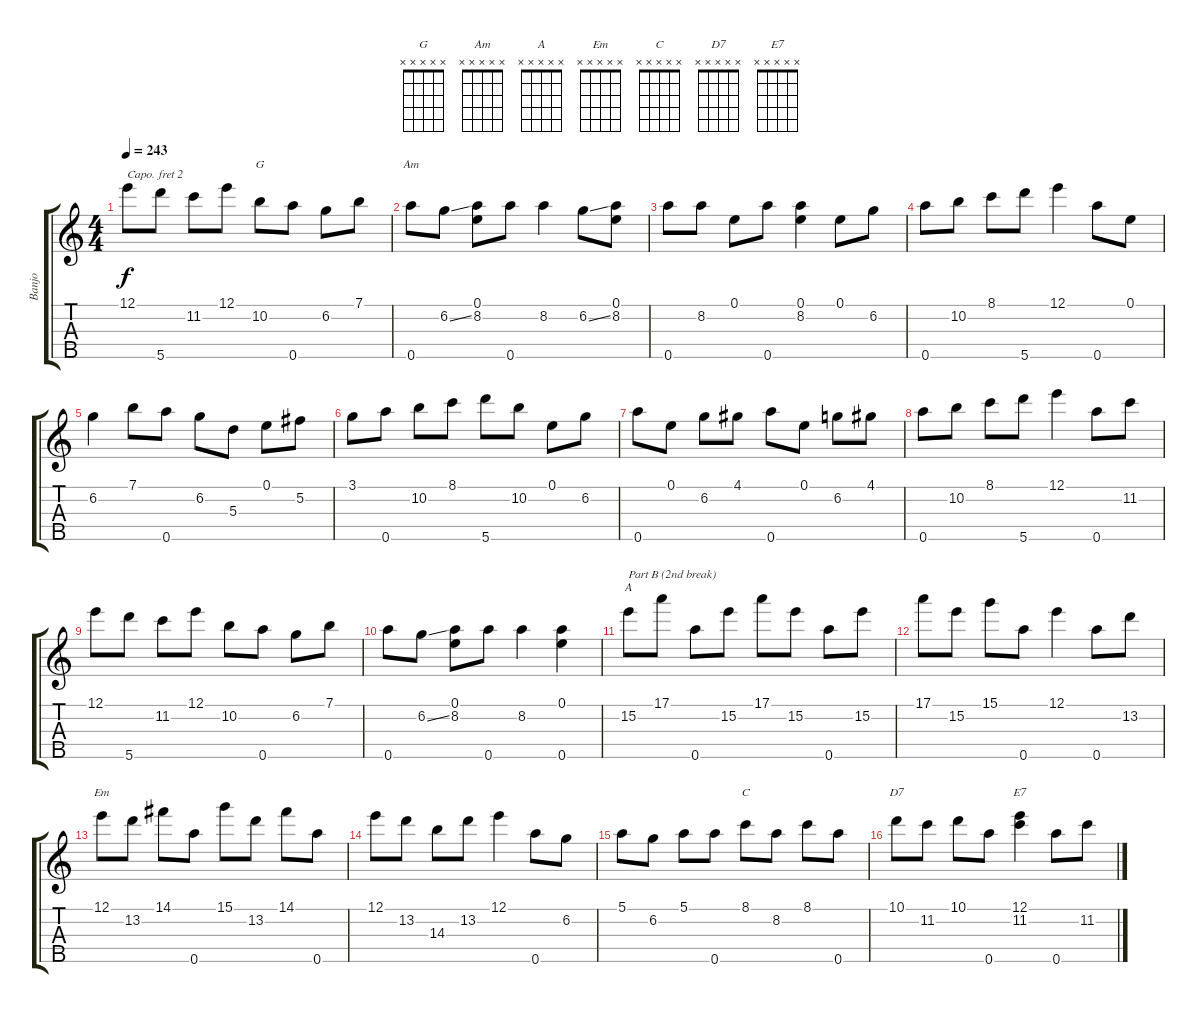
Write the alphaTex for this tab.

\track ("Banjo" "Banjo") {instrument banjo}
\staff {score tabs}
\capo 2
\tuning (D4 B3 G3 D3 G4) {hide}
\displaytranspose 12
\chord ("G" x x x x x) {firstfret 0}
\chord ("Am" x x x x x) {firstfret 0}
\chord ("A" x x x x x) {firstfret 0}
\chord ("Em" x x x x x) {firstfret 0}
\chord ("C" x x x x x) {firstfret 0}
\chord ("D7" x x x x x) {firstfret 0}
\chord ("E7" x x x x x) {firstfret 0}
\ts (4 4)
\tempo 243
\clef g2
\ks c
12.1.8{dy f} 5.5.8 11.2.8 12.1.8 10.2.8{ch "G"} 0.5.8 6.2.8 7.1.8 |
0.5.8{ch "Am"} 6.2{ss}.8 (0.1 8.2).8 0.5.8 8.2.4 6.2{ss}.8 (0.1 8.2).8 |
0.5.8 8.2.8 0.1.8 0.5.8 (0.1 8.2).4 0.1.8 6.2.8 |
0.5.8 10.2.8 8.1.8 5.5.8 12.1.4 0.5.8 0.1.8 |
6.2.4 7.1.8 0.5.8 6.2.8 5.3.8 0.1.8 5.2.8 |
3.1.8 0.5.8 10.2.8 8.1.8 5.5.8 10.2.8 0.1.8 6.2.8 |
0.5.8 0.1.8 6.2.8 4.1.8 0.5.8 0.1.8 6.2.8 4.1.8 |
0.5.8 10.2.8 8.1.8 5.5.8 12.1.4 0.5.8 11.2.8 |
12.1.8 5.5.8 11.2.8 12.1.8 10.2.8 0.5.8 6.2.8 7.1.8 |
0.5.8 6.2{ss}.8 (0.1 8.2).8 0.5.8 8.2.4 (0.1 0.5).4 |
15.2.8{ch "A" txt "Part B (2nd break)"} 17.1.8 0.5.8 15.2.8 17.1.8 15.2.8 0.5.8 15.2.8 |
17.1.8 15.2.8 15.1.8 0.5.8 12.1.4 0.5.8 13.2.8 |
12.1.8{ch "Em"} 13.2.8 14.1.8 0.5.8 15.1.8 13.2.8 14.1.8 0.5.8 |
12.1.8 13.2.8 14.3.8 13.2.8 12.1.4 0.5.8 6.2.8 |
5.1.8 6.2.8 5.1.8 0.5.8 8.1.8{ch "C"} 8.2.8 8.1.8 0.5.8 |
10.1.8{ch "D7"} 11.2.8 10.1.8 0.5.8 (12.1 11.2).4{ch "E7"} 0.5.8 11.2.8
